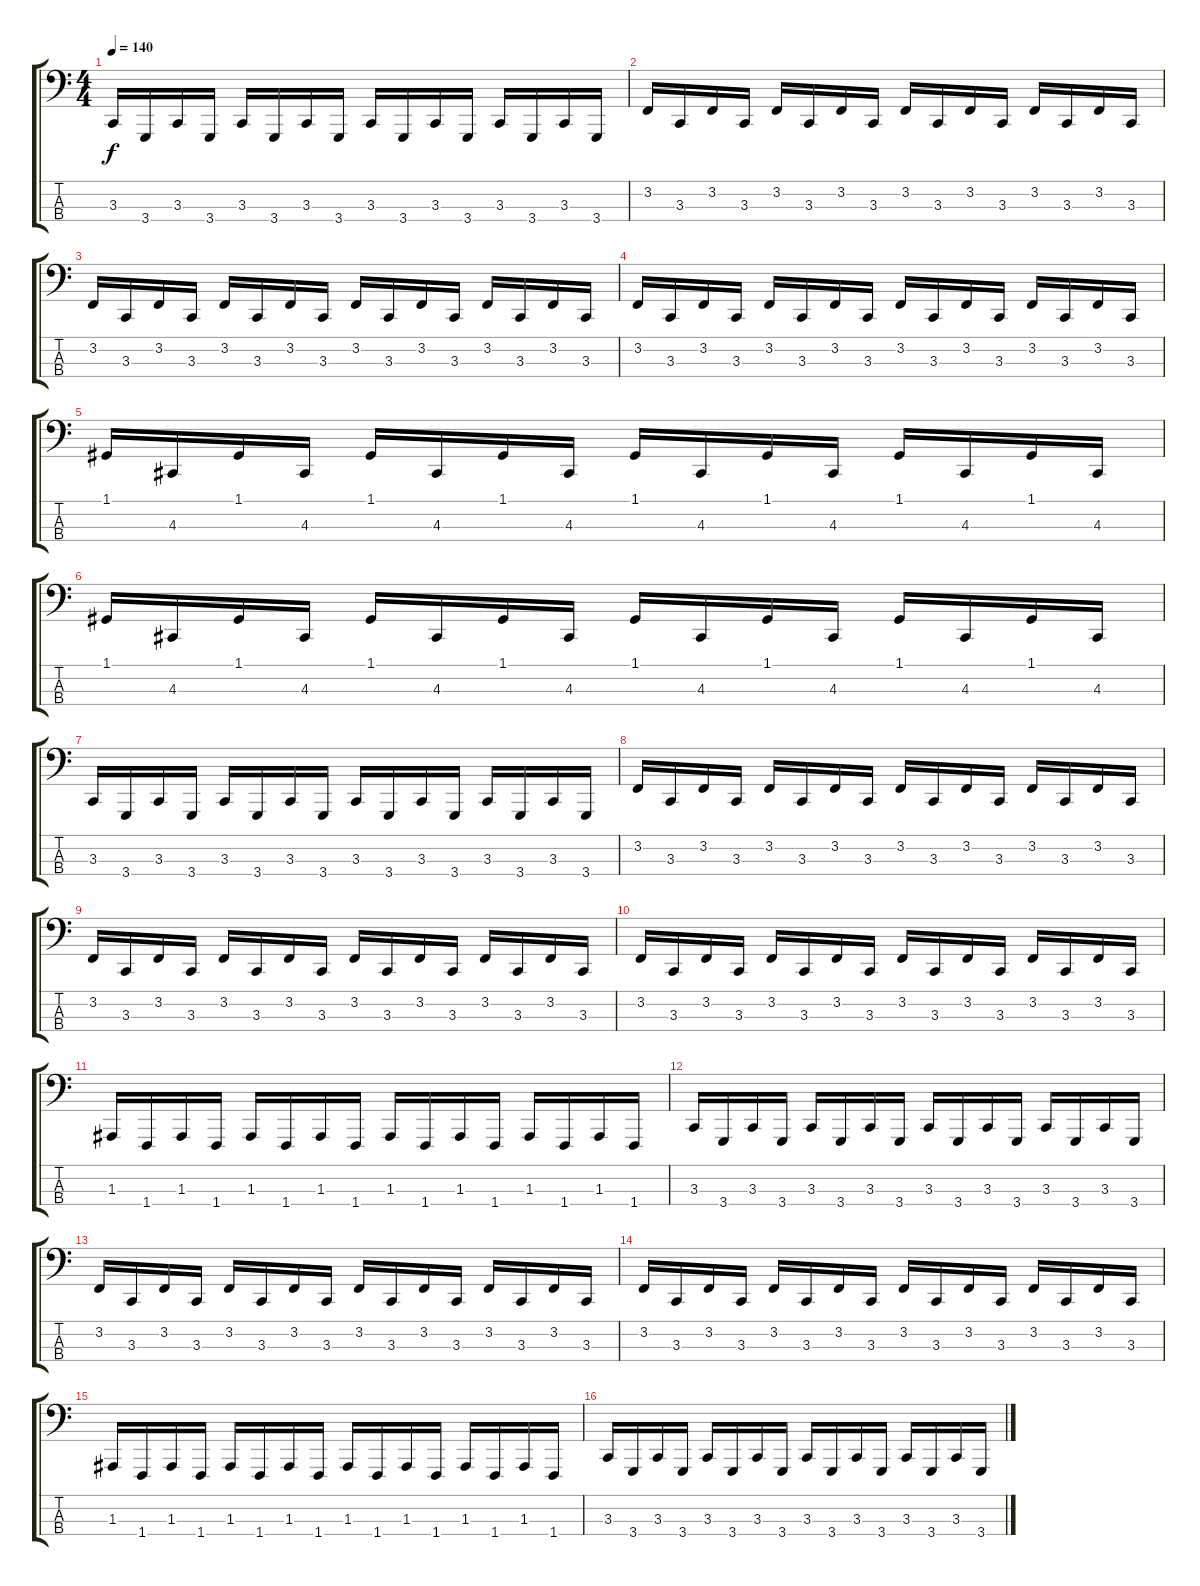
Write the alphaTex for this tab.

\track "" {instrument lead2sawtooth}
\staff {score tabs}
\tuning (G2 D2 A1 E1) {hide}
\ts (4 4)
\tempo 140
\clef f4
\ks c
3.3.16{dy f} 3.4.16 3.3.16 3.4.16 3.3.16 3.4.16 3.3.16 3.4.16 3.3.16 3.4.16 3.3.16 3.4.16 3.3.16 3.4.16 3.3.16 3.4.16 |
3.2.16 3.3.16 3.2.16 3.3.16 3.2.16 3.3.16 3.2.16 3.3.16 3.2.16 3.3.16 3.2.16 3.3.16 3.2.16 3.3.16 3.2.16 3.3.16 |
3.2.16 3.3.16 3.2.16 3.3.16 3.2.16 3.3.16 3.2.16 3.3.16 3.2.16 3.3.16 3.2.16 3.3.16 3.2.16 3.3.16 3.2.16 3.3.16 |
3.2.16 3.3.16 3.2.16 3.3.16 3.2.16 3.3.16 3.2.16 3.3.16 3.2.16 3.3.16 3.2.16 3.3.16 3.2.16 3.3.16 3.2.16 3.3.16 |
1.1.16 4.3.16 1.1.16 4.3.16 1.1.16 4.3.16 1.1.16 4.3.16 1.1.16 4.3.16 1.1.16 4.3.16 1.1.16 4.3.16 1.1.16 4.3.16 |
1.1.16 4.3.16 1.1.16 4.3.16 1.1.16 4.3.16 1.1.16 4.3.16 1.1.16 4.3.16 1.1.16 4.3.16 1.1.16 4.3.16 1.1.16 4.3.16 |
3.3.16 3.4.16 3.3.16 3.4.16 3.3.16 3.4.16 3.3.16 3.4.16 3.3.16 3.4.16 3.3.16 3.4.16 3.3.16 3.4.16 3.3.16 3.4.16 |
3.2.16 3.3.16 3.2.16 3.3.16 3.2.16 3.3.16 3.2.16 3.3.16 3.2.16 3.3.16 3.2.16 3.3.16 3.2.16 3.3.16 3.2.16 3.3.16 |
3.2.16 3.3.16 3.2.16 3.3.16 3.2.16 3.3.16 3.2.16 3.3.16 3.2.16 3.3.16 3.2.16 3.3.16 3.2.16 3.3.16 3.2.16 3.3.16 |
3.2.16 3.3.16 3.2.16 3.3.16 3.2.16 3.3.16 3.2.16 3.3.16 3.2.16 3.3.16 3.2.16 3.3.16 3.2.16 3.3.16 3.2.16 3.3.16 |
1.3.16 1.4.16 1.3.16 1.4.16 1.3.16 1.4.16 1.3.16 1.4.16 1.3.16 1.4.16 1.3.16 1.4.16 1.3.16 1.4.16 1.3.16 1.4.16 |
3.3.16 3.4.16 3.3.16 3.4.16 3.3.16 3.4.16 3.3.16 3.4.16 3.3.16 3.4.16 3.3.16 3.4.16 3.3.16 3.4.16 3.3.16 3.4.16 |
3.2.16 3.3.16 3.2.16 3.3.16 3.2.16 3.3.16 3.2.16 3.3.16 3.2.16 3.3.16 3.2.16 3.3.16 3.2.16 3.3.16 3.2.16 3.3.16 |
3.2.16 3.3.16 3.2.16 3.3.16 3.2.16 3.3.16 3.2.16 3.3.16 3.2.16 3.3.16 3.2.16 3.3.16 3.2.16 3.3.16 3.2.16 3.3.16 |
1.3.16 1.4.16 1.3.16 1.4.16 1.3.16 1.4.16 1.3.16 1.4.16 1.3.16 1.4.16 1.3.16 1.4.16 1.3.16 1.4.16 1.3.16 1.4.16 |
3.3.16 3.4.16 3.3.16 3.4.16 3.3.16 3.4.16 3.3.16 3.4.16 3.3.16 3.4.16 3.3.16 3.4.16 3.3.16 3.4.16 3.3.16 3.4.16
